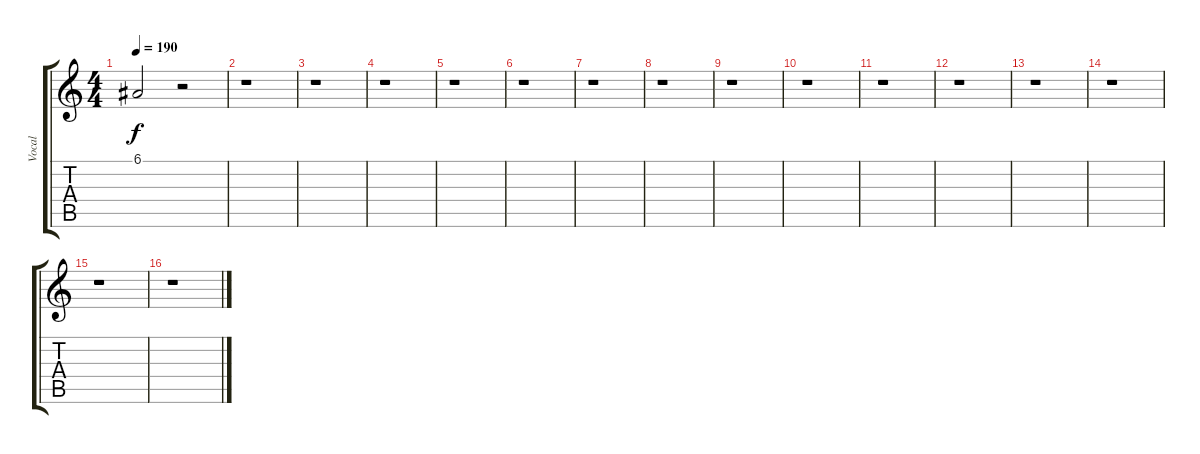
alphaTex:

\track ("Vocal" "Vocal") {instrument tenorsax}
\staff {score tabs}
\tuning (E4 B3 G3 D3 A2 D2) {hide}
\ts (4 4)
\tempo 190
\clef g2
\ks c
6.1.2{dy f} r.2 |
r.1 |
r.1 |
r.1 |
r.1 |
r.1 |
r.1 |
r.1 |
r.1 |
r.1 |
r.1 |
r.1 |
r.1 |
r.1 |
r.1 |
r.1
